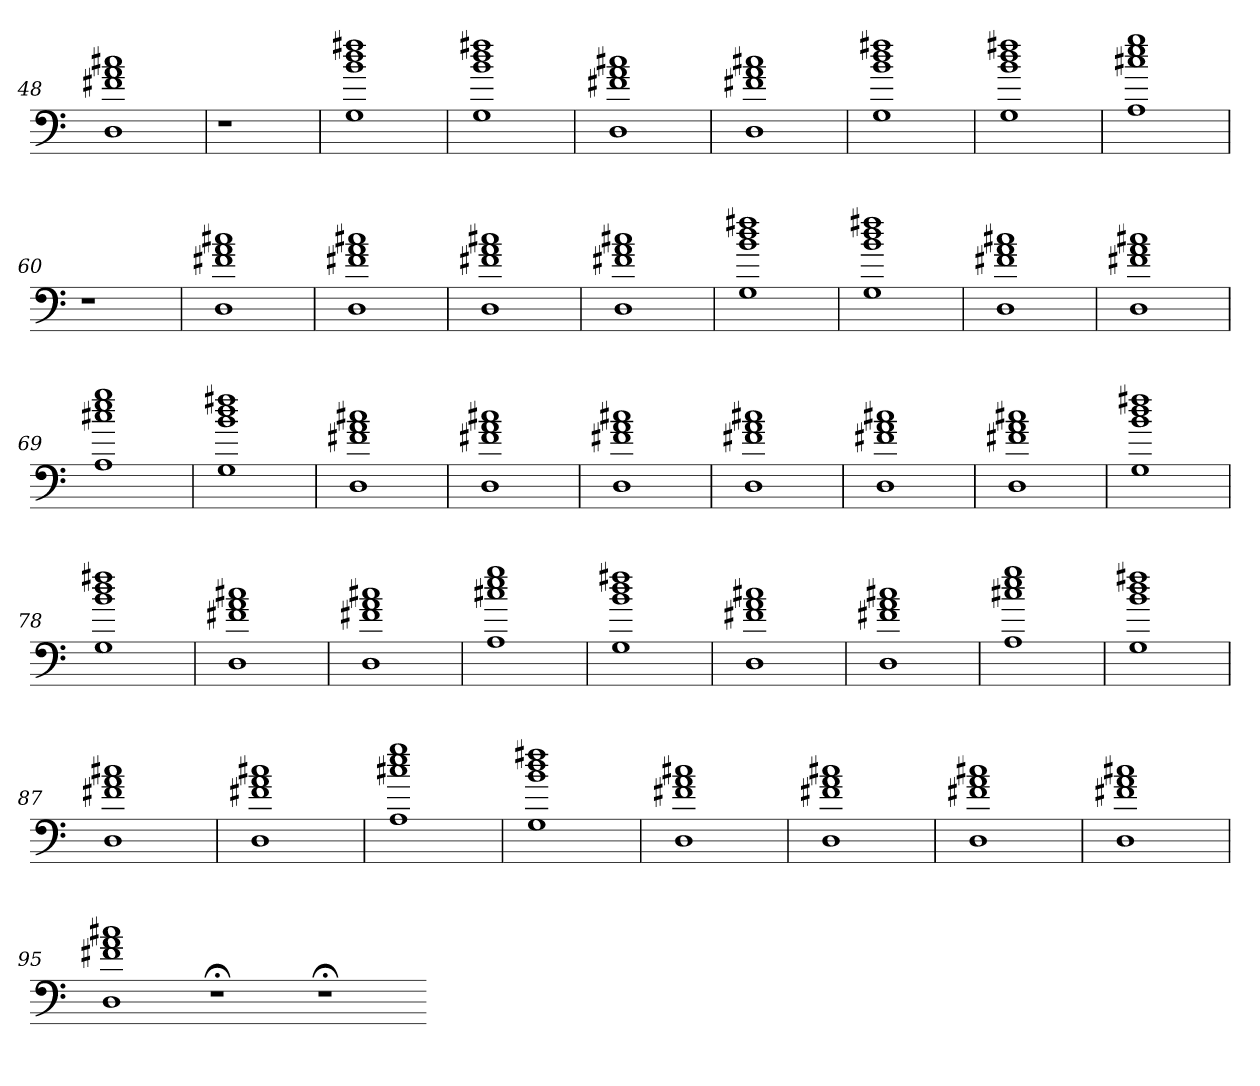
**kern
*part1
*staff1
=48
1D 1f#X 1a 1cc#X
=49
1r
=50
1r
=51
1r
=52
1r
=53
1G 1b 1dd 1ff#X
=54
1G 1b 1dd 1ff#X
=55
1D 1f#X 1a 1cc#X
=56
1D 1f#X 1a 1cc#X
=57
1G 1b 1dd 1ff#X
=58
1G 1b 1dd 1ff#X
=59
1A 1cc#X 1ee 1gg
=60
1r
=61
1D 1f#X 1a 1cc#X
=62
1D 1f#X 1a 1cc#X
=63
1D 1f#X 1a 1cc#X
=64
1D 1f#X 1a 1cc#X
=65
1G 1b 1dd 1ff#X
=66
1G 1b 1dd 1ff#X
=67
1D 1f#X 1a 1cc#X
=68
1D 1f#X 1a 1cc#X
=69
1A 1cc#X 1ee 1gg
=70
1G 1b 1dd 1ff#X
=71
1D 1f#X 1a 1cc#X
=72
1D 1f#X 1a 1cc#X
=73
1D 1f#X 1a 1cc#X
=74
1D 1f#X 1a 1cc#X
=75
1D 1f#X 1a 1cc#X
=76
1D 1f#X 1a 1cc#X
=77
1G 1b 1dd 1ff#X
=78
1G 1b 1dd 1ff#X
=79
1D 1f#X 1a 1cc#X
=80
1D 1f#X 1a 1cc#X
=81
1A 1cc#X 1ee 1gg
=82
1G 1b 1dd 1ff#X
=83
1D 1f#X 1a 1cc#X
=84
1D 1f#X 1a 1cc#X
=85
1A 1cc#X 1ee 1gg
=86
1G 1b 1dd 1ff#X
=87
1D 1f#X 1a 1cc#X
=88
1D 1f#X 1a 1cc#X
=89
1A 1cc#X 1ee 1gg
=90
1G 1b 1dd 1ff#X
=91
1D 1f#X 1a 1cc#X
=92
1D 1f#X 1a 1cc#X
=93
1D 1f#X 1a 1cc#X
=94
1D 1f#X 1a 1cc#X
=95
1D 1f#X 1a 1cc#X
1r;<
1r;<
=-
*-
